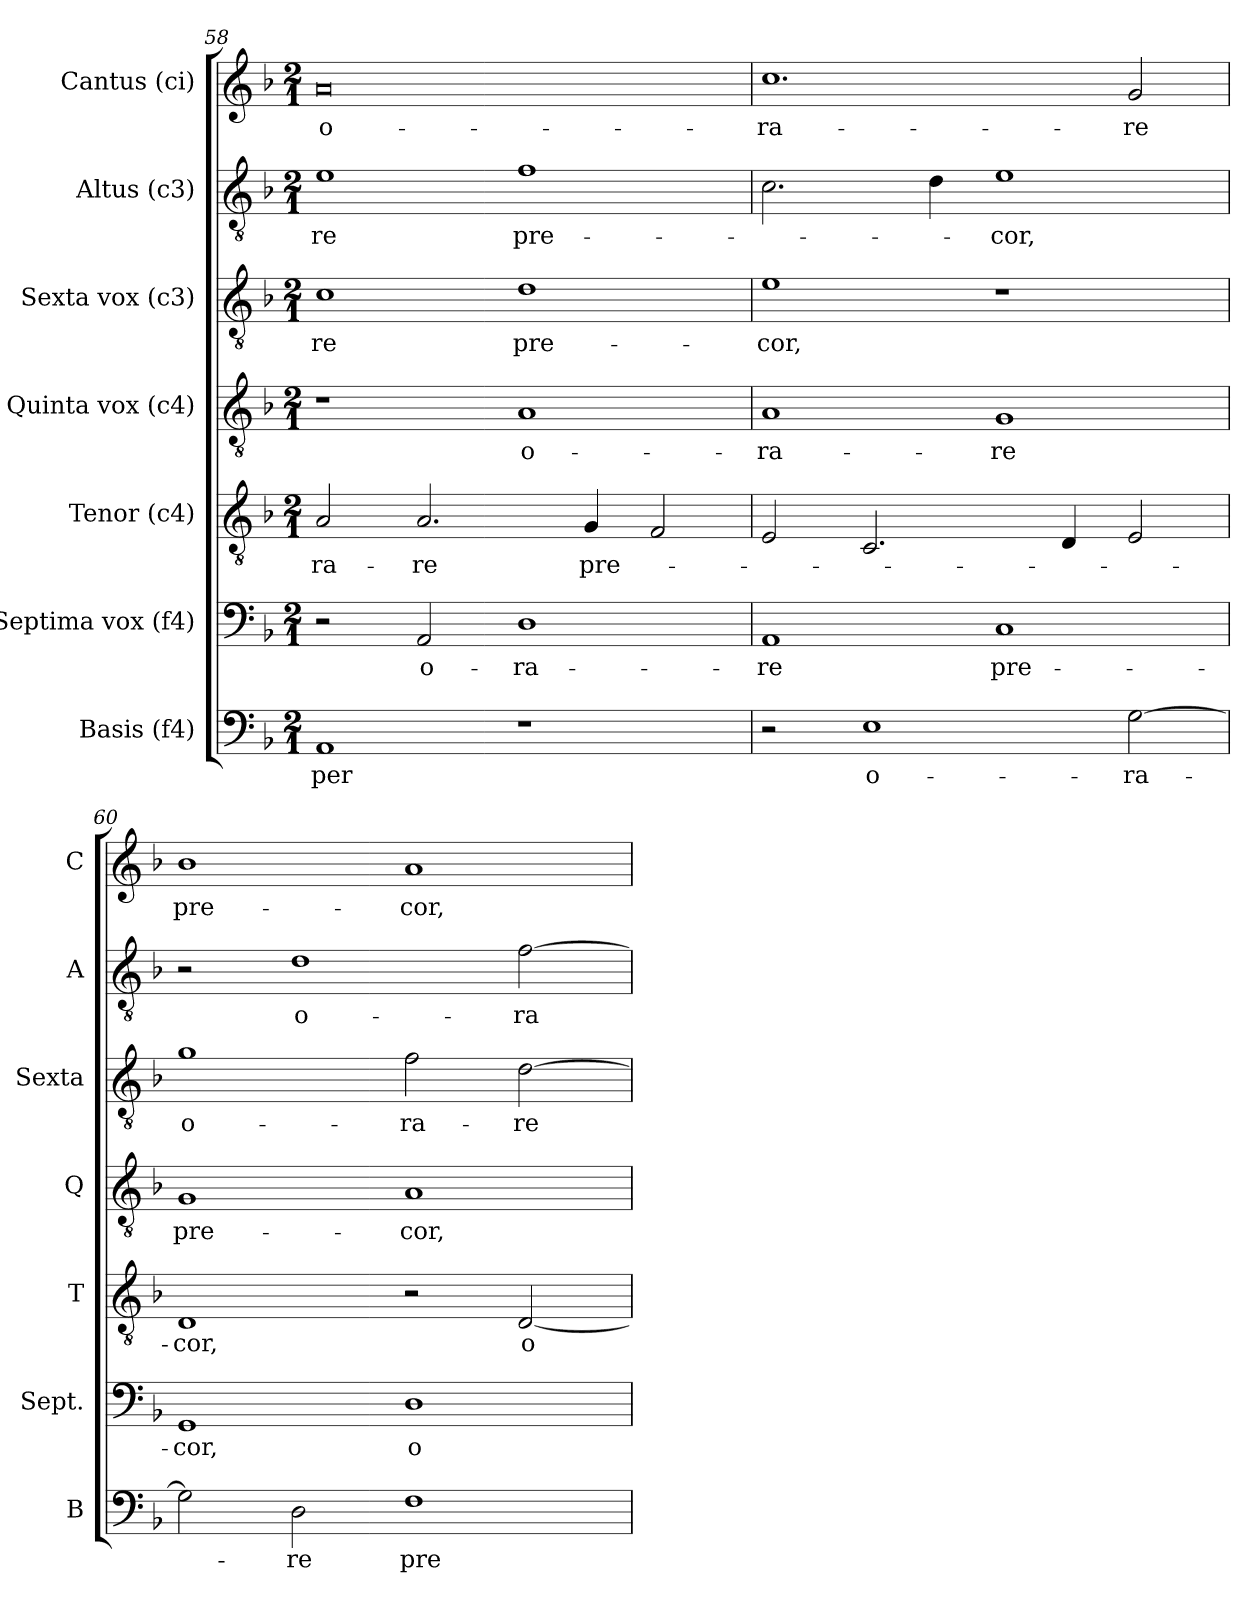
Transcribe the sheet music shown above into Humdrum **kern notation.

**kern	**text	**kern	**text	**kern	**text	**kern	**text	**kern	**text	**kern	**text	**kern	**text
*part7	*part7	*part6	*part6	*part5	*part5	*part4	*part4	*part3	*part3	*part2	*part2	*part1	*part1
*staff7	*staff7	*staff6	*staff6	*staff5	*staff5	*staff4	*staff4	*staff3	*staff3	*staff2	*staff2	*staff1	*staff1
*I"Basis (f4)	*	*I"Septima vox (f4)	*	*I"Tenor (c4)	*	*I"Quinta vox (c4)	*	*I"Sexta vox (c3)	*	*I"Altus (c3)	*	*I"Cantus (ci)	*
*I'B	*	*I'Sept.	*	*I'T	*	*I'Q	*	*I'Sexta	*	*I'A	*	*I'C	*
*clefF4	*	*clefF4	*	*clefGv2	*	*clefGv2	*	*clefGv2	*	*clefGv2	*	*clefG2	*
*k[b-]	*	*k[b-]	*	*k[b-]	*	*k[b-]	*	*k[b-]	*	*k[b-]	*	*k[b-]	*
*F:	*	*F:	*	*F:	*	*F:	*	*F:	*	*F:	*	*F:	*
*M2/1	*	*M2/1	*	*M2/1	*	*M2/1	*	*M2/1	*	*M2/1	*	*M2/1	*
=58	=58	=58	=58	=58	=58	=58	=58	=58	=58	=58	=58	=58	=58
!	!LO:LY:b:cj	!	!	!	!LO:LY:b:cj	!	!	!	!LO:LY:b:cj	!	!LO:LY:b:cj	!	!LO:LY:b:rj
1AA	-per	2r	.	2A/	-ra-	1r	.	1c	-re	1e	-re	0a	o-
!	!	!	!LO:LY:b:cj	!	!LO:LY:b:cj	!	!	!	!	!	!	!	!
.	.	2AA/	o-	2.A/	-re	.	.	.	.	.	.	.	.
!	!	!	!LO:LY:b:cj	!	!	!	!LO:LY:b:cj	!	!LO:LY:b:cj	!	!LO:LY:b:cj	!	!
1r	.	1D	-ra-	.	.	1A	o-	1d	pre-	1f	pre-	.	.
!	!	!	!	!	!LO:LY:b	!	!	!	!	!	!	!	!
.	.	.	.	4G/	pre-	.	.	.	.	.	.	.	.
.	.	.	.	2F/	.	.	.	.	.	.	.	.	.
=59	=59	=59	=59	=59	=59	=59	=59	=59	=59	=59	=59	=59	=59
!	!	!	!LO:LY:b:cj	!	!	!	!LO:LY:b:cj	!	!LO:LY:b:cj	!	!	!	!LO:LY:b:cj
2r	.	1AA	-re	2E/	.	1A	-ra-	1e	-cor,	2.c\	.	1.cc	-ra-
!	!LO:LY:b:cj	!	!	!	!	!	!	!	!	!	!	!	!
1E	o-	.	.	2.C/	.	.	.	.	.	.	.	.	.
.	.	.	.	.	.	.	.	.	.	4d\	.	.	.
!	!	!	!LO:LY:b:cj	!	!	!	!LO:LY:b:cj	!	!	!	!LO:LY:b:cj	!	!
.	.	1C	pre-	.	.	1G	-re	1r	.	1e	-cor,	.	.
.	.	.	.	4D/	.	.	.	.	.	.	.	.	.
!	!LO:LY:b:cj	!	!	!	!	!	!	!	!	!	!	!	!LO:LY:b:cj
[>2G\	-ra-	.	.	2E/	.	.	.	.	.	.	.	2g/	-re
=60	=60	=60	=60	=60	=60	=60	=60	=60	=60	=60	=60	=60	=60
!	!	!	!LO:LY:b:cj	!	!LO:LY:b:cj	!	!LO:LY:b:cj	!	!LO:LY:b:cj	!	!	!	!LO:LY:b:cj
2G\]	.	1GG	-cor,	1D	-cor,	1G	pre-	1g	o-	2r	.	1b-	pre-
!	!LO:LY:b:cj	!	!	!	!	!	!	!	!	!	!LO:LY:b:cj	!	!
2D\	-re	.	.	.	.	.	.	.	.	1d	o-	.	.
!	!LO:LY:b:cj	!	!LO:LY:b:cj	!	!	!	!LO:LY:b:cj	!	!LO:LY:b:cj	!	!	!	!LO:LY:b:cj
1F	pre-	1D	o-	2r	.	1A	-cor,	2f\	-ra-	.	.	1a	-cor,
!	!	!	!	!	!LO:LY:b:cj	!	!	!	!LO:LY:b:cj	!	!LO:LY:b:cj	!	!
.	.	.	.	[>2D/	o-	.	.	[<2d\	-re	[<2f\	-ra-	.	.
=	=	=	=	=	=	=	=	=	=	=	=	=	=
*-	*-	*-	*-	*-	*-	*-	*-	*-	*-	*-	*-	*-	*-
